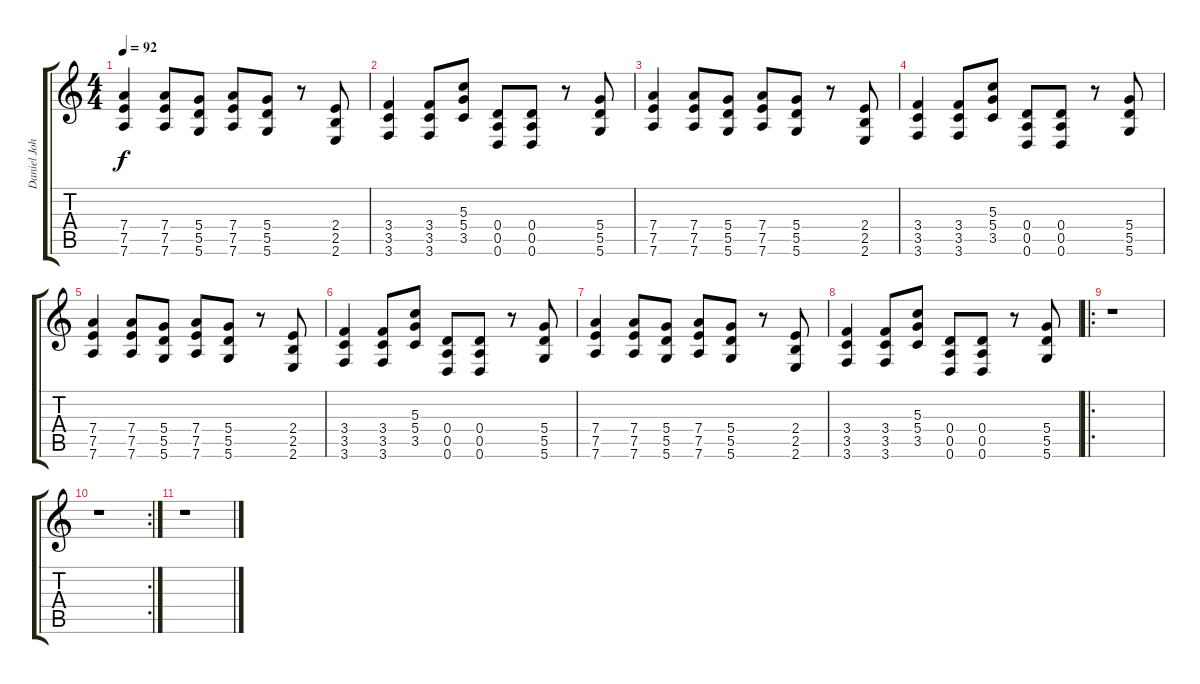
\track ("Daniel Johns (Gtr 3)" "Daniel Joh") {instrument distortionguitar}
\staff {score tabs}
\tuning (E4 B3 G3 D3 A2 D2) {hide}
\ts (4 4)
\tempo 92
\clef g2
\ks c
(7.4 7.5 7.6).4{dy f} (7.4 7.5 7.6).8 (5.4 5.5 5.6).8 (7.4 7.5 7.6).8 (5.4 5.5 5.6).8 r.8 (2.4 2.5 2.6).8 |
(3.4 3.5 3.6).4 (3.4 3.5 3.6).8 (5.3 5.4 3.5).8 (0.4 0.5 0.6).8 (0.4 0.5 0.6).8 r.8 (5.4 5.5 5.6).8 |
(7.4 7.5 7.6).4 (7.4 7.5 7.6).8 (5.4 5.5 5.6).8 (7.4 7.5 7.6).8 (5.4 5.5 5.6).8 r.8 (2.4 2.5 2.6).8 |
(3.4 3.5 3.6).4 (3.4 3.5 3.6).8 (5.3 5.4 3.5).8 (0.4 0.5 0.6).8 (0.4 0.5 0.6).8 r.8 (5.4 5.5 5.6).8 |
(7.4 7.5 7.6).4 (7.4 7.5 7.6).8 (5.4 5.5 5.6).8 (7.4 7.5 7.6).8 (5.4 5.5 5.6).8 r.8 (2.4 2.5 2.6).8 |
(3.4 3.5 3.6).4 (3.4 3.5 3.6).8 (5.3 5.4 3.5).8 (0.4 0.5 0.6).8 (0.4 0.5 0.6).8 r.8 (5.4 5.5 5.6).8 |
(7.4 7.5 7.6).4 (7.4 7.5 7.6).8 (5.4 5.5 5.6).8 (7.4 7.5 7.6).8 (5.4 5.5 5.6).8 r.8 (2.4 2.5 2.6).8 |
(3.4 3.5 3.6).4 (3.4 3.5 3.6).8 (5.3 5.4 3.5).8 (0.4 0.5 0.6).8 (0.4 0.5 0.6).8 r.8 (5.4 5.5 5.6).8 |
\ro
r.1 |
\rc 2
r.1 |
r.1
